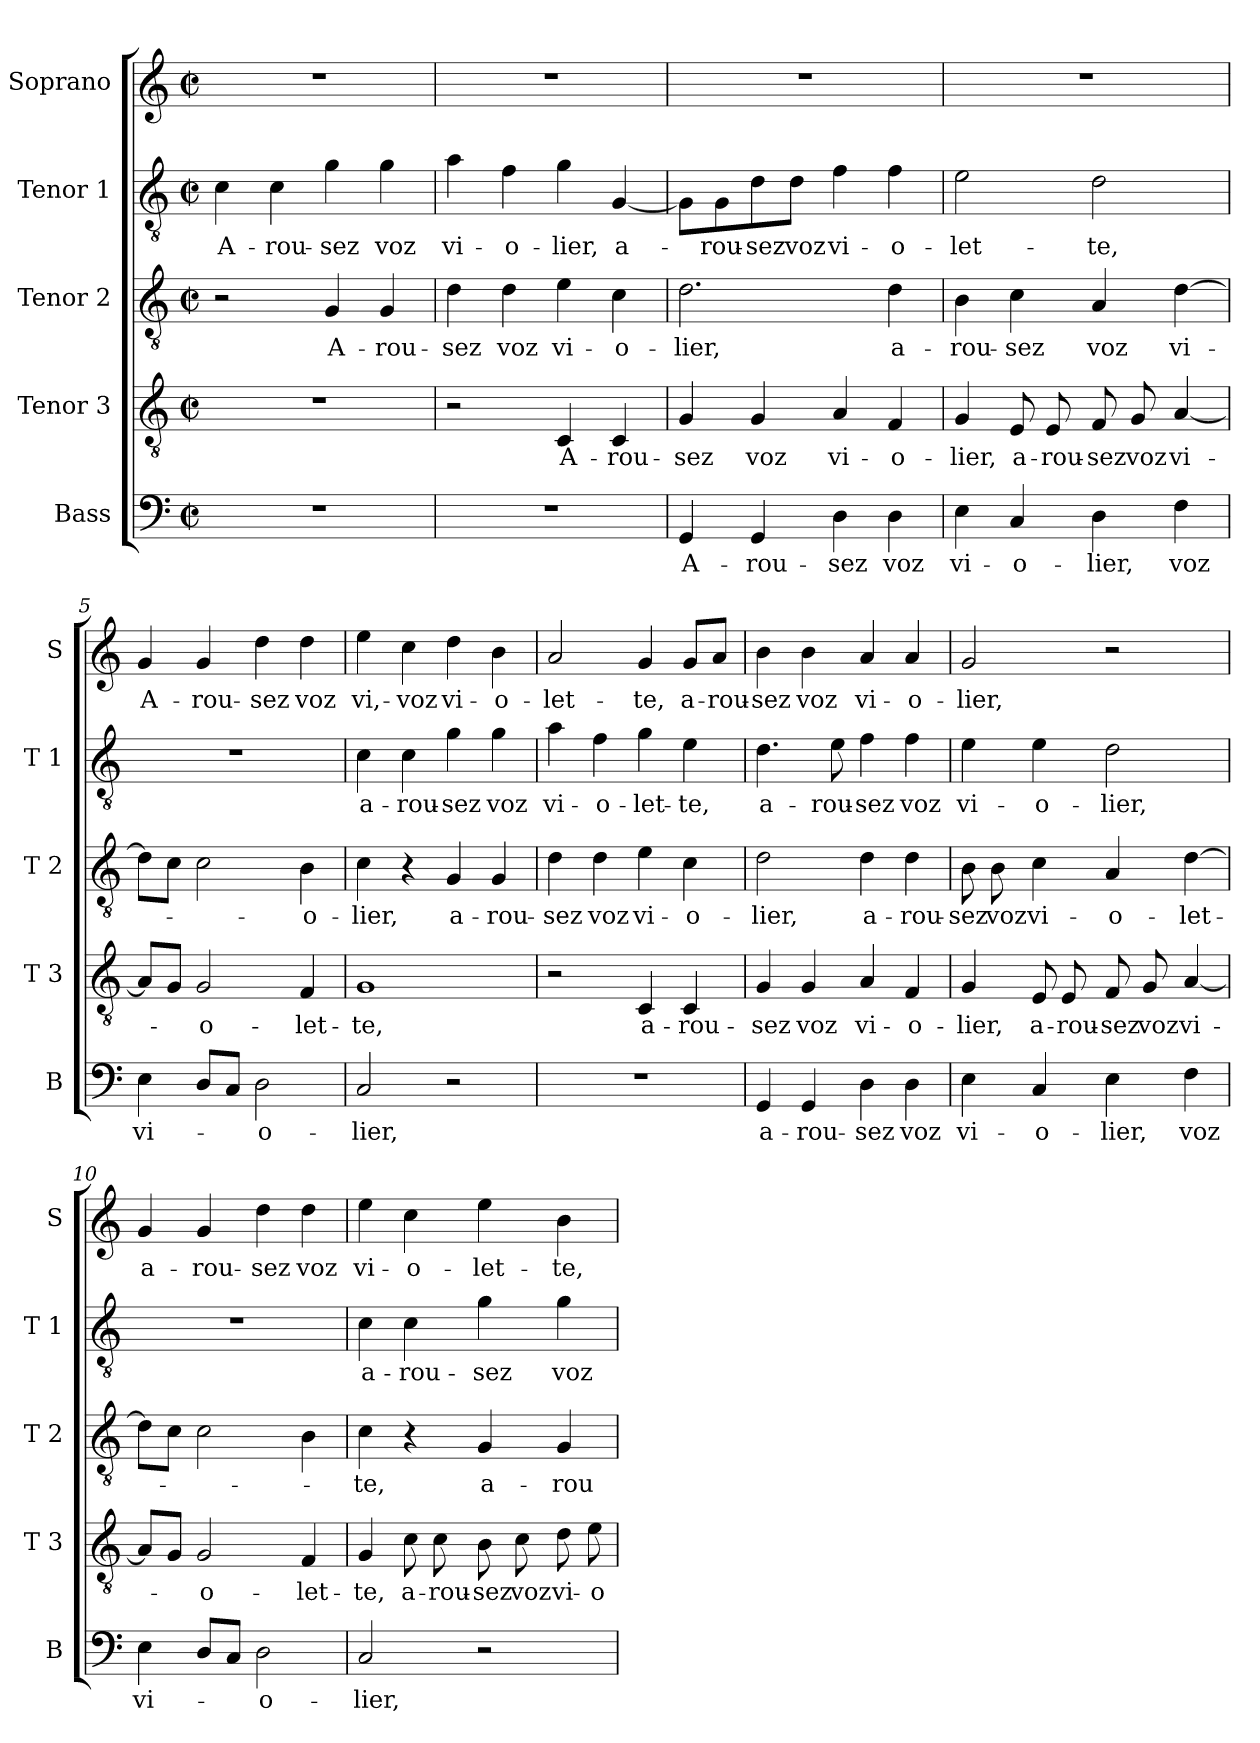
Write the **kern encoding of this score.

**kern	**text	**kern	**text	**kern	**text	**kern	**text	**kern	**text
*part5	*part5	*part4	*part4	*part3	*part3	*part2	*part2	*part1	*part1
*staff5	*staff5	*staff4	*staff4	*staff3	*staff3	*staff2	*staff2	*staff1	*staff1
*I"Bass	*	*I"Tenor 3	*	*I"Tenor 2	*	*I"Tenor 1	*	*I"Soprano	*
*I'B	*	*I'T 3	*	*I'T 2	*	*I'T 1	*	*I'S	*
*clefF4	*	*clefGv2	*	*clefGv2	*	*clefGv2	*	*clefG2	*
*k[]	*	*k[]	*	*k[]	*	*k[]	*	*k[]	*
*C:	*	*C:	*	*C:	*	*C:	*	*C:	*
*M2/2	*	*M2/2	*	*M2/2	*	*M2/2	*	*M2/2	*
*met(c|)	*	*met(c|)	*	*met(c|)	*	*met(c|)	*	*met(c|)	*
=1	=1	=1	=1	=1	=1	=1	=1	=1	=1
1r	.	1r	.	2r	.	4c\	A-	1r	.
.	.	.	.	.	.	4c\	-rou-	.	.
.	.	.	.	4G/	A-	4g\	-sez	.	.
.	.	.	.	4G/	-rou-	4g\	voz	.	.
=2	=2	=2	=2	=2	=2	=2	=2	=2	=2
1r	.	2r	.	4d\	-sez	4a\	vi-	1r	.
.	.	.	.	4d\	voz	4f\	-o-	.	.
.	.	4C/	A-	4e\	vi-	4g\	-lier,	.	.
.	.	4C/	-rou-	4c\	-o-	[4G/	a-	.	.
=3	=3	=3	=3	=3	=3	=3	=3	=3	=3
4GG/	A-	4G/	-sez	2.d\	-lier,	8G\L]	.	1r	.
.	.	.	.	.	.	8G\	-rou-	.	.
4GG/	-rou-	4G/	voz	.	.	8d\	-sez	.	.
.	.	.	.	.	.	8d\J	voz	.	.
4D\	-sez	4A/	vi-	.	.	4f\	vi-	.	.
4D\	voz	4F/	-o-	4d\	a-	4f\	-o-	.	.
=4	=4	=4	=4	=4	=4	=4	=4	=4	=4
4E\	vi-	4G/	-lier,	4B\	-rou-	2e\	-let-	1r	.
4C/	-o-	8E/	a-	4c\	-sez	.	.	.	.
.	.	8E/	-rou-	.	.	.	.	.	.
4D\	-lier,	8F/	-sez	4A/	voz	2d\	-te,	.	.
.	.	8G/	voz	.	.	.	.	.	.
4F\	voz	[4A/	vi-	[4d\	vi-	.	.	.	.
=5	=5	=5	=5	=5	=5	=5	=5	=5	=5
4E\	vi-	8A/L]	.	8d\L]	.	1r	.	4g/	A-
.	.	8G/J	.	8c\J	.	.	.	.	.
8D/L	.	2G/	-o-	2c\	.	.	.	4g/	-rou-
8C/J	.	.	.	.	.	.	.	.	.
2D\	-o-	.	.	.	.	.	.	4dd\	-sez
.	.	4F/	-let-	4B\	-o-	.	.	4dd\	voz
!!LO:LB:g=z
=6	=6	=6	=6	=6	=6	=6	=6	=6	=6
2C/	-lier,	1G	-te,	4c\	-lier,	4c\	a-	4ee\	vi,-
.	.	.	.	4r	.	4c\	-rou-	4cc\	-voz
2r	.	.	.	4G/	a-	4g\	-sez	4dd\	vi-
.	.	.	.	4G/	-rou-	4g\	voz	4b\	-o-
=7	=7	=7	=7	=7	=7	=7	=7	=7	=7
1r	.	2r	.	4d\	-sez	4a\	vi-	2a/	-let-
.	.	.	.	4d\	voz	4f\	-o-	.	.
.	.	4C/	a-	4e\	vi-	4g\	-let-	4g/	-te,
.	.	4C/	-rou-	4c\	-o-	4e\	-te,	8g/L	a-
.	.	.	.	.	.	.	.	8a/J	-rou-
=8	=8	=8	=8	=8	=8	=8	=8	=8	=8
4GG/	a-	4G/	-sez	2d\	-lier,	4.d\	a-	4b\	-sez
4GG/	-rou-	4G/	voz	.	.	.	.	4b\	voz
.	.	.	.	.	.	8e\	-rou-	.	.
4D\	-sez	4A/	vi-	4d\	a-	4f\	-sez	4a/	vi-
4D\	voz	4F/	-o-	4d\	-rou-	4f\	voz	4a/	-o-
=9	=9	=9	=9	=9	=9	=9	=9	=9	=9
4E\	vi-	4G/	-lier,	8B\	-sez	4e\	vi-	2g/	-lier,
.	.	.	.	8B\	voz	.	.	.	.
4C/	-o-	8E/	a-	4c\	vi-	4e\	-o-	.	.
.	.	8E/	-rou-	.	.	.	.	.	.
4E\	-lier,	8F/	-sez	4A/	-o-	2d\	-lier,	2r	.
.	.	8G/	voz	.	.	.	.	.	.
4F\	voz	[4A/	vi-	[4d\	-let-	.	.	.	.
=10	=10	=10	=10	=10	=10	=10	=10	=10	=10
4E\	vi-	8A/L]	.	8d\L]	.	1r	.	4g/	a-
.	.	8G/J	.	8c\J	.	.	.	.	.
8D/L	.	2G/	-o-	2c\	.	.	.	4g/	-rou-
8C/J	.	.	.	.	.	.	.	.	.
2D\	-o-	.	.	.	.	.	.	4dd\	-sez
.	.	4F/	-let-	4B\	.	.	.	4dd\	voz
!!LO:PB:g=z
=11	=11	=11	=11	=11	=11	=11	=11	=11	=11
2C/	-lier,	4G/	-te,	4c\	-te,	4c\	a-	4ee\	vi-
.	.	8c\	a-	4r	.	4c\	-rou-	4cc\	-o-
.	.	8c\	-rou-	.	.	.	.	.	.
2r	.	8B\	-sez	4G/	a-	4g\	-sez	4ee\	-let-
.	.	8c\	voz	.	.	.	.	.	.
.	.	8d\	vi-	4G/	-rou-	4g\	voz	4b\	-te,
.	.	8e\	-o-	.	.	.	.	.	.
=	=	=	=	=	=	=	=	=	=
*-	*-	*-	*-	*-	*-	*-	*-	*-	*-
